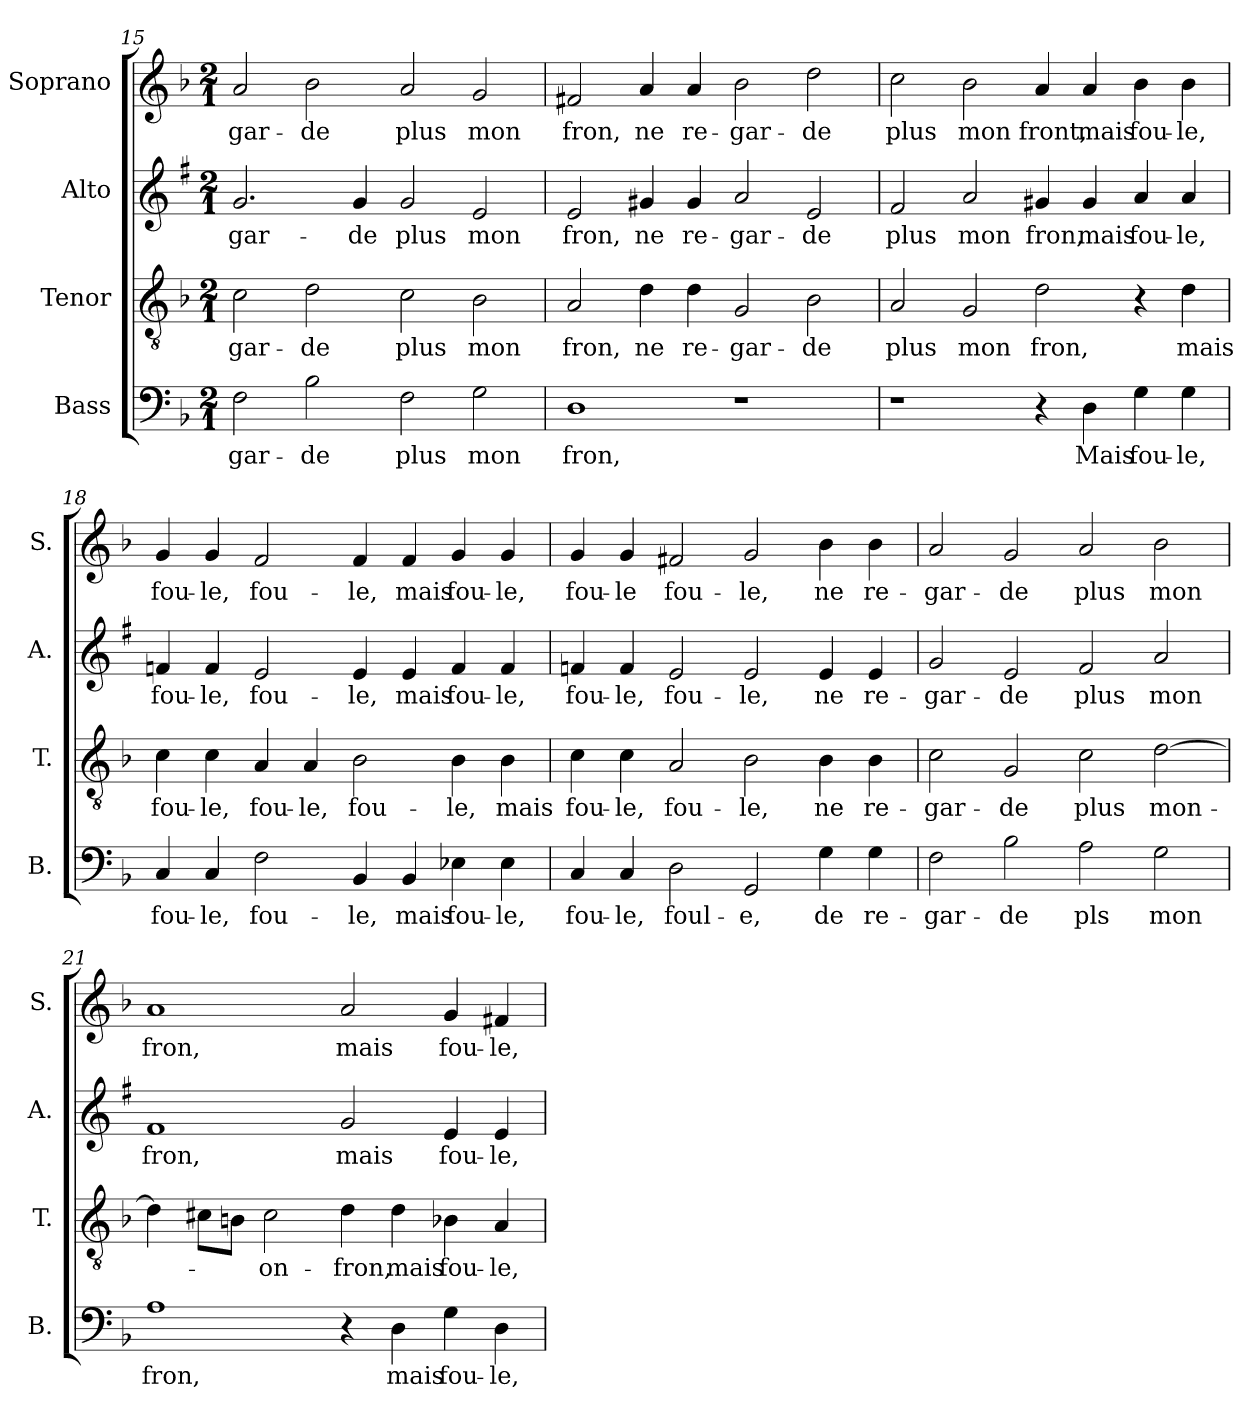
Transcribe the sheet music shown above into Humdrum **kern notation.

**kern	**text	**kern	**text	**kern	**text	**kern	**text
*part4	*part4	*part3	*part3	*part2	*part2	*part1	*part1
*staff4	*staff4	*staff3	*staff3	*staff2	*staff2	*staff1	*staff1
*I"Bass	*	*I"Tenor	*	*I"Alto	*	*I"Soprano	*
*I'B.	*	*I'T.	*	*I'A.	*	*I'S.	*
!!LO:LB:g=z
*clefF4	*	*clefGv2	*	*clefG2	*	*clefG2	*
*	*	*	*	*ITrd1c2	*	*	*
*k[b-]	*	*k[b-]	*	*k[b-]	*	*k[b-]	*
*M2/1	*	*M2/1	*	*M2/1	*	*M2/1	*
=15	=15	=15	=15	=15	=15	=15	=15
!	!LO:LY:b	!	!LO:LY:b	!	!LO:LY:b	!	!LO:LY:b
2F\	-gar-	2c\	-gar-	2.f/	-gar-	2a/	-gar-
!	!LO:LY:b	!	!LO:LY:b	!	!	!	!LO:LY:b
2B-\	-de	2d\	-de	.	.	2b-\	-de
!	!	!	!	!	!LO:LY:b	!	!
.	.	.	.	4f/	-de	.	.
!	!LO:LY:b	!	!LO:LY:b	!	!LO:LY:b	!	!LO:LY:b
2F\	plus	2c\	plus	2f/	plus	2a/	plus
!	!LO:LY:b	!	!LO:LY:b	!	!LO:LY:b	!	!LO:LY:b
2G\	mon	2B-\	mon	2d/	mon	2g/	mon
=16	=16	=16	=16	=16	=16	=16	=16
!	!LO:LY:b	!	!LO:LY:b	!	!LO:LY:b	!	!LO:LY:b
1D	fron,	2A/	fron,	2d/	fron,	2f#X/	fron,
!	!	!	!LO:LY:b	!	!LO:LY:b	!	!LO:LY:b
.	.	4d\	ne	4f#X/	ne	4a/	ne
!	!	!	!LO:LY:b	!	!LO:LY:b	!	!LO:LY:b
.	.	4d\	re-	4f#/	re-	4a/	re-
!	!	!	!LO:LY:b	!	!LO:LY:b	!	!LO:LY:b
1r	.	2G/	-gar-	2g/	-gar-	2b-\	-gar-
!	!	!	!LO:LY:b	!	!LO:LY:b	!	!LO:LY:b
.	.	2B-\	-de	2d/	-de	2dd\	-de
=17	=17	=17	=17	=17	=17	=17	=17
!	!	!	!LO:LY:b	!	!LO:LY:b	!	!LO:LY:b
1r	.	2A/	plus	2e/	plus	2cc\	plus
!	!	!	!LO:LY:b	!	!LO:LY:b	!	!LO:LY:b
.	.	2G/	mon	2g/	mon	2b-\	mon
!	!	!	!LO:LY:b	!	!LO:LY:b	!	!LO:LY:b
4r	.	2d\	fron,	4f#X/	fron,	4a/	front,
!	!LO:LY:b	!	!	!	!LO:LY:b	!	!LO:LY:b
4D\	Mais	.	.	4f#/	mais	4a/	mais
!	!LO:LY:b	!	!	!	!LO:LY:b	!	!LO:LY:b
4G\	fou-	4r	.	4g/	fou-	4b-\	fou-
!	!LO:LY:b	!	!LO:LY:b	!	!LO:LY:b	!	!LO:LY:b
4G\	-le,	4d\	mais	4g/	-le,	4b-\	-le,
!!LO:LB:g=z
=18	=18	=18	=18	=18	=18	=18	=18
!	!LO:LY:b	!	!LO:LY:b	!	!LO:LY:b	!	!LO:LY:b
4C/	fou-	4c\	fou-	4e-X/	fou-	4g/	fou-
!	!LO:LY:b	!	!LO:LY:b	!	!LO:LY:b	!	!LO:LY:b
4C/	-le,	4c\	-le,	4e-/	-le,	4g/	-le,
!	!LO:LY:b	!	!LO:LY:b	!	!LO:LY:b	!	!LO:LY:b
2F\	fou-	4A/	fou-	2d/	fou-	2f/	fou-
!	!	!	!LO:LY:b	!	!	!	!
.	.	4A/	-le,	.	.	.	.
!	!LO:LY:b	!	!LO:LY:b	!	!LO:LY:b	!	!LO:LY:b
4BB-/	-le,	2B-\	fou-	4d/	-le,	4f/	-le,
!	!LO:LY:b	!	!	!	!LO:LY:b	!	!LO:LY:b
4BB-/	mais	.	.	4d/	mais	4f/	mais
!	!LO:LY:b	!	!LO:LY:b	!	!LO:LY:b	!	!LO:LY:b
4E-X\	fou-	4B-\	-le,	4e-/	fou-	4g/	fou-
!	!LO:LY:b	!	!LO:LY:b	!	!LO:LY:b	!	!LO:LY:b
4E-\	-le,	4B-\	mais	4e-/	-le,	4g/	-le,
=19	=19	=19	=19	=19	=19	=19	=19
!	!LO:LY:b	!	!LO:LY:b	!	!LO:LY:b	!	!LO:LY:b
4C/	fou-	4c\	fou-	4e-X/	fou-	4g/	fou-
!	!LO:LY:b	!	!LO:LY:b	!	!LO:LY:b	!	!LO:LY:b
4C/	-le,	4c\	-le,	4e-/	-le,	4g/	-le
!	!LO:LY:b	!	!LO:LY:b	!	!LO:LY:b	!	!LO:LY:b
2D\	foul-	2A/	fou-	2d/	fou-	2f#X/	fou-
!	!LO:LY:b	!	!LO:LY:b	!	!LO:LY:b	!	!LO:LY:b
2GG/	-e,	2B-\	-le,	2d/	-le,	2g/	-le,
!	!LO:LY:b	!	!LO:LY:b	!	!LO:LY:b	!	!LO:LY:b
4G\	de	4B-\	ne	4d/	ne	4b-\	ne
!	!LO:LY:b	!	!LO:LY:b	!	!LO:LY:b	!	!LO:LY:b
4G\	re-	4B-\	re-	4d/	re-	4b-\	re-
=20	=20	=20	=20	=20	=20	=20	=20
!	!LO:LY:b	!	!LO:LY:b	!	!LO:LY:b	!	!LO:LY:b
2F\	-gar-	2c\	-gar-	2f/	-gar-	2a/	-gar-
!	!LO:LY:b	!	!LO:LY:b	!	!LO:LY:b	!	!LO:LY:b
2B-\	-de	2G/	-de	2d/	-de	2g/	-de
!	!LO:LY:b	!	!LO:LY:b	!	!LO:LY:b	!	!LO:LY:b
2A\	pls	2c\	plus	2e/	plus	2a/	plus
!	!LO:LY:b	!	!LO:LY:b	!	!LO:LY:b	!	!LO:LY:b
2G\	mon	[2d\	mon-	2g/	mon	2b-\	mon
!!LO:PB:g=z
=21	=21	=21	=21	=21	=21	=21	=21
!	!LO:LY:b	!	!	!	!LO:LY:b	!	!LO:LY:b
1A	fron,	4d\]	.	1e	fron,	1a	fron,
.	.	8c#X\L	.	.	.	.	.
.	.	8Bn\J	.	.	.	.	.
!	!	!	!LO:LY:b	!	!	!	!
.	.	2c#\	-on-	.	.	.	.
!	!	!	!LO:LY:b	!	!LO:LY:b	!	!LO:LY:b
4r	.	4d\	-fron,	2f/	mais	2a/	mais
!	!LO:LY:b	!	!LO:LY:b	!	!	!	!
4D\	mais	4d\	mais	.	.	.	.
!	!LO:LY:b	!	!LO:LY:b	!	!LO:LY:b	!	!LO:LY:b
4G\	fou-	4B-X\	fou-	4d/	fou-	4g/	fou-
!	!LO:LY:b	!	!LO:LY:b	!	!LO:LY:b	!	!LO:LY:b
4D\	-le,	4A/	-le,	4d/	-le,	4f#X/	-le,
=	=	=	=	=	=	=	=
*-	*-	*-	*-	*-	*-	*-	*-
